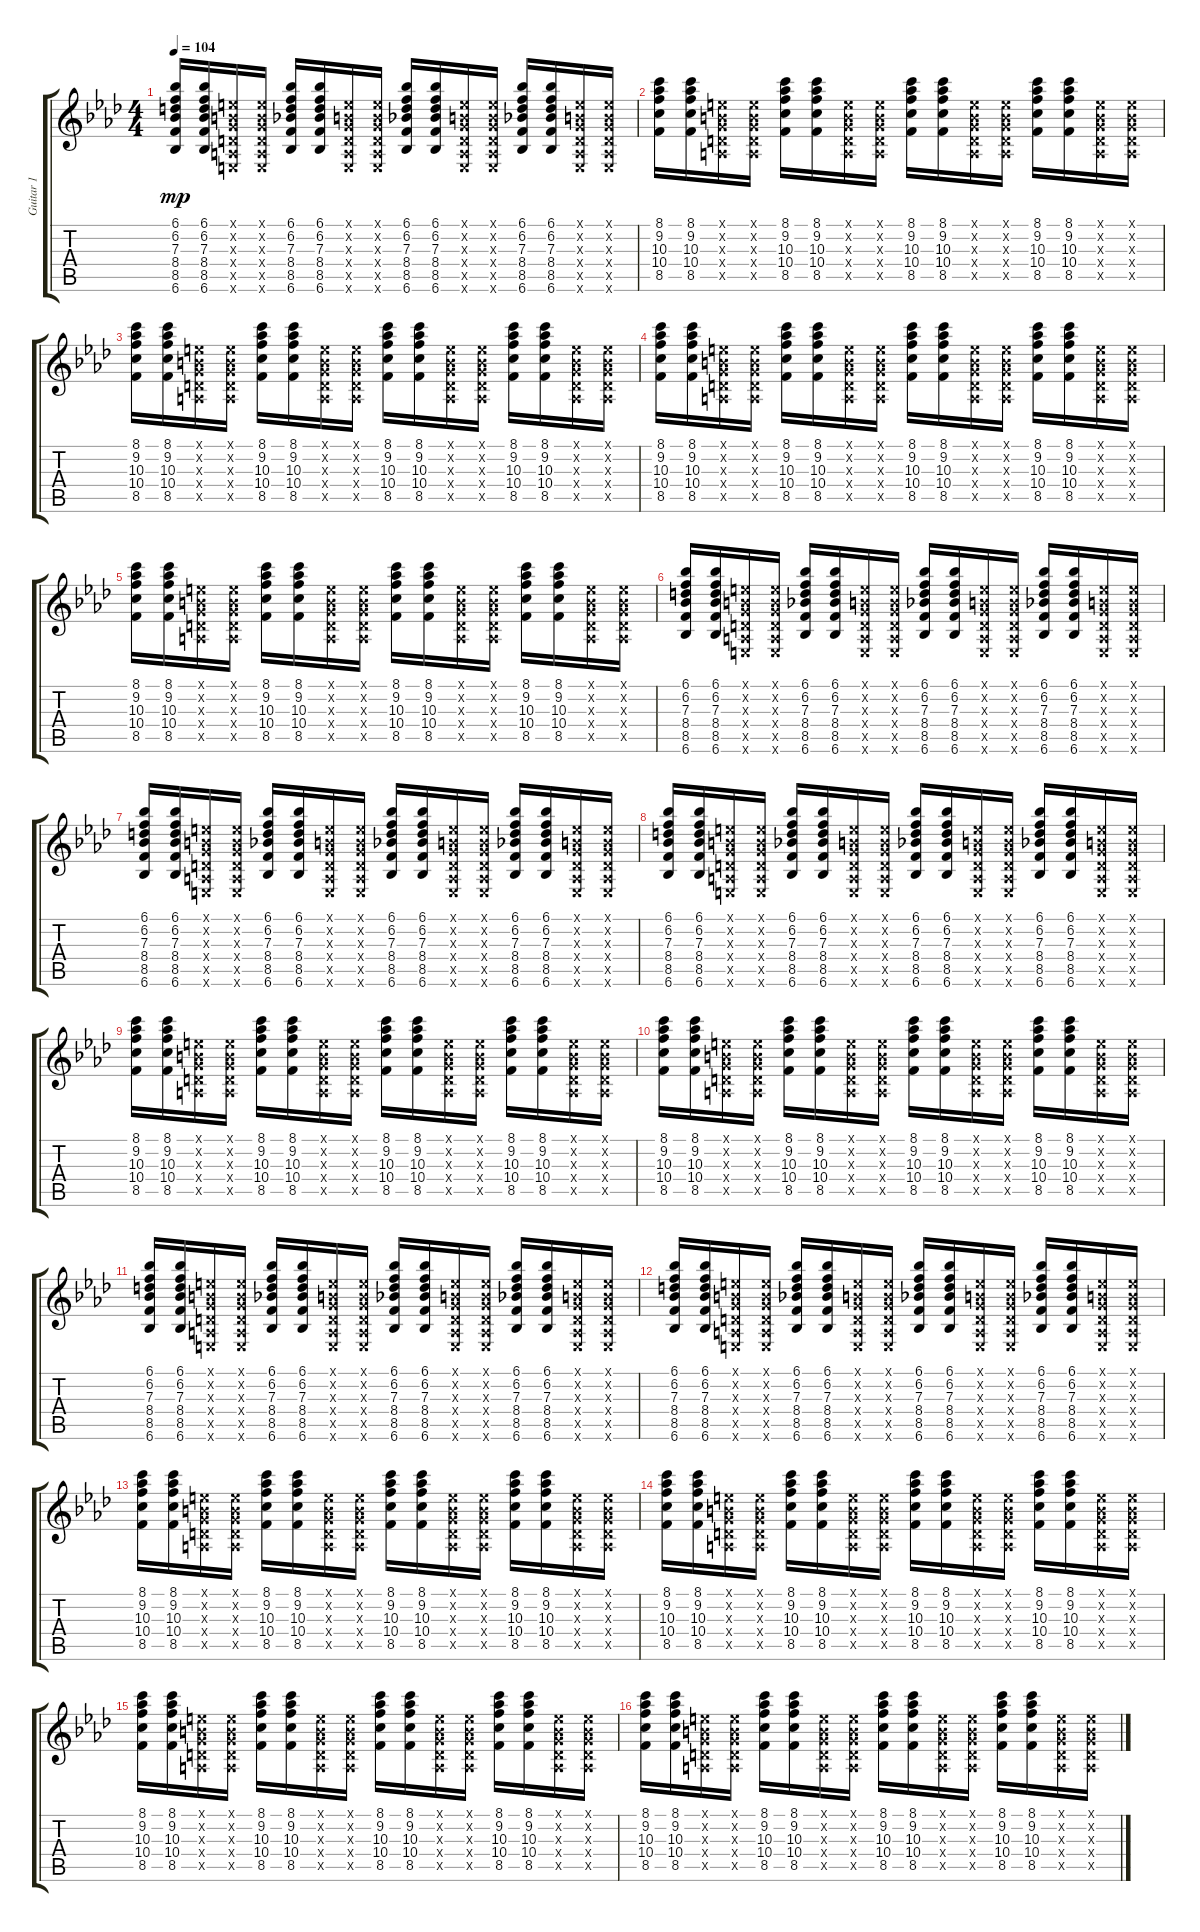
\track ("Guitar 1" "Guitar 1") {instrument acousticguitarnylon}
\staff {score tabs}
\tuning (E4 B3 G3 D3 A2 E2) {hide}
\ts (4 4)
\tempo 104
\clef g2
\ks ab
(6.1 6.2 7.3 8.4 8.5 6.6).16{dy mp} (6.1 6.2 7.3 8.4 8.5 6.6).16 (0.1{x} 0.2{x} 0.3{x} 0.4{x} 0.5{x} 0.6{x}).16 (0.1{x} 0.2{x} 0.3{x} 0.4{x} 0.5{x} 0.6{x}).16 (6.1 6.2 7.3 8.4 8.5 6.6).16 (6.1 6.2 7.3 8.4 8.5 6.6).16 (0.1{x} 0.2{x} 0.3{x} 0.4{x} 0.5{x} 0.6{x}).16 (0.1{x} 0.2{x} 0.3{x} 0.4{x} 0.5{x} 0.6{x}).16 (6.1 6.2 7.3 8.4 8.5 6.6).16 (6.1 6.2 7.3 8.4 8.5 6.6).16 (0.1{x} 0.2{x} 0.3{x} 0.4{x} 0.5{x} 0.6{x}).16 (0.1{x} 0.2{x} 0.3{x} 0.4{x} 0.5{x} 0.6{x}).16 (6.1 6.2 7.3 8.4 8.5 6.6).16 (6.1 6.2 7.3 8.4 8.5 6.6).16 (0.1{x} 0.2{x} 0.3{x} 0.4{x} 0.5{x} 0.6{x}).16 (0.1{x} 0.2{x} 0.3{x} 0.4{x} 0.5{x} 0.6{x}).16 |
(8.1 9.2 10.3 10.4 8.5).16 (8.1 9.2 10.3 10.4 8.5).16 (0.1{x} 0.2{x} 0.3{x} 0.4{x} 0.5{x}).16 (0.1{x} 0.2{x} 0.3{x} 0.4{x} 0.5{x}).16 (8.1 9.2 10.3 10.4 8.5).16 (8.1 9.2 10.3 10.4 8.5).16 (0.1{x} 0.2{x} 0.3{x} 0.4{x} 0.5{x}).16 (0.1{x} 0.2{x} 0.3{x} 0.4{x} 0.5{x}).16 (8.1 9.2 10.3 10.4 8.5).16 (8.1 9.2 10.3 10.4 8.5).16 (0.1{x} 0.2{x} 0.3{x} 0.4{x} 0.5{x}).16 (0.1{x} 0.2{x} 0.3{x} 0.4{x} 0.5{x}).16 (8.1 9.2 10.3 10.4 8.5).16 (8.1 9.2 10.3 10.4 8.5).16 (0.1{x} 0.2{x} 0.3{x} 0.4{x} 0.5{x}).16 (0.1{x} 0.2{x} 0.3{x} 0.4{x} 0.5{x}).16 |
(8.1 9.2 10.3 10.4 8.5).16 (8.1 9.2 10.3 10.4 8.5).16 (0.1{x} 0.2{x} 0.3{x} 0.4{x} 0.5{x}).16 (0.1{x} 0.2{x} 0.3{x} 0.4{x} 0.5{x}).16 (8.1 9.2 10.3 10.4 8.5).16 (8.1 9.2 10.3 10.4 8.5).16 (0.1{x} 0.2{x} 0.3{x} 0.4{x} 0.5{x}).16 (0.1{x} 0.2{x} 0.3{x} 0.4{x} 0.5{x}).16 (8.1 9.2 10.3 10.4 8.5).16 (8.1 9.2 10.3 10.4 8.5).16 (0.1{x} 0.2{x} 0.3{x} 0.4{x} 0.5{x}).16 (0.1{x} 0.2{x} 0.3{x} 0.4{x} 0.5{x}).16 (8.1 9.2 10.3 10.4 8.5).16 (8.1 9.2 10.3 10.4 8.5).16 (0.1{x} 0.2{x} 0.3{x} 0.4{x} 0.5{x}).16 (0.1{x} 0.2{x} 0.3{x} 0.4{x} 0.5{x}).16 |
(8.1 9.2 10.3 10.4 8.5).16 (8.1 9.2 10.3 10.4 8.5).16 (0.1{x} 0.2{x} 0.3{x} 0.4{x} 0.5{x}).16 (0.1{x} 0.2{x} 0.3{x} 0.4{x} 0.5{x}).16 (8.1 9.2 10.3 10.4 8.5).16 (8.1 9.2 10.3 10.4 8.5).16 (0.1{x} 0.2{x} 0.3{x} 0.4{x} 0.5{x}).16 (0.1{x} 0.2{x} 0.3{x} 0.4{x} 0.5{x}).16 (8.1 9.2 10.3 10.4 8.5).16 (8.1 9.2 10.3 10.4 8.5).16 (0.1{x} 0.2{x} 0.3{x} 0.4{x} 0.5{x}).16 (0.1{x} 0.2{x} 0.3{x} 0.4{x} 0.5{x}).16 (8.1 9.2 10.3 10.4 8.5).16 (8.1 9.2 10.3 10.4 8.5).16 (0.1{x} 0.2{x} 0.3{x} 0.4{x} 0.5{x}).16 (0.1{x} 0.2{x} 0.3{x} 0.4{x} 0.5{x}).16 |
(8.1 9.2 10.3 10.4 8.5).16 (8.1 9.2 10.3 10.4 8.5).16 (0.1{x} 0.2{x} 0.3{x} 0.4{x} 0.5{x}).16 (0.1{x} 0.2{x} 0.3{x} 0.4{x} 0.5{x}).16 (8.1 9.2 10.3 10.4 8.5).16 (8.1 9.2 10.3 10.4 8.5).16 (0.1{x} 0.2{x} 0.3{x} 0.4{x} 0.5{x}).16 (0.1{x} 0.2{x} 0.3{x} 0.4{x} 0.5{x}).16 (8.1 9.2 10.3 10.4 8.5).16 (8.1 9.2 10.3 10.4 8.5).16 (0.1{x} 0.2{x} 0.3{x} 0.4{x} 0.5{x}).16 (0.1{x} 0.2{x} 0.3{x} 0.4{x} 0.5{x}).16 (8.1 9.2 10.3 10.4 8.5).16 (8.1 9.2 10.3 10.4 8.5).16 (0.1{x} 0.2{x} 0.3{x} 0.4{x} 0.5{x}).16 (0.1{x} 0.2{x} 0.3{x} 0.4{x} 0.5{x}).16 |
(6.1 6.2 7.3 8.4 8.5 6.6).16 (6.1 6.2 7.3 8.4 8.5 6.6).16 (0.1{x} 0.2{x} 0.3{x} 0.4{x} 0.5{x} 0.6{x}).16 (0.1{x} 0.2{x} 0.3{x} 0.4{x} 0.5{x} 0.6{x}).16 (6.1 6.2 7.3 8.4 8.5 6.6).16 (6.1 6.2 7.3 8.4 8.5 6.6).16 (0.1{x} 0.2{x} 0.3{x} 0.4{x} 0.5{x} 0.6{x}).16 (0.1{x} 0.2{x} 0.3{x} 0.4{x} 0.5{x} 0.6{x}).16 (6.1 6.2 7.3 8.4 8.5 6.6).16 (6.1 6.2 7.3 8.4 8.5 6.6).16 (0.1{x} 0.2{x} 0.3{x} 0.4{x} 0.5{x} 0.6{x}).16 (0.1{x} 0.2{x} 0.3{x} 0.4{x} 0.5{x} 0.6{x}).16 (6.1 6.2 7.3 8.4 8.5 6.6).16 (6.1 6.2 7.3 8.4 8.5 6.6).16 (0.1{x} 0.2{x} 0.3{x} 0.4{x} 0.5{x} 0.6{x}).16 (0.1{x} 0.2{x} 0.3{x} 0.4{x} 0.5{x} 0.6{x}).16 |
(6.1 6.2 7.3 8.4 8.5 6.6).16 (6.1 6.2 7.3 8.4 8.5 6.6).16 (0.1{x} 0.2{x} 0.3{x} 0.4{x} 0.5{x} 0.6{x}).16 (0.1{x} 0.2{x} 0.3{x} 0.4{x} 0.5{x} 0.6{x}).16 (6.1 6.2 7.3 8.4 8.5 6.6).16 (6.1 6.2 7.3 8.4 8.5 6.6).16 (0.1{x} 0.2{x} 0.3{x} 0.4{x} 0.5{x} 0.6{x}).16 (0.1{x} 0.2{x} 0.3{x} 0.4{x} 0.5{x} 0.6{x}).16 (6.1 6.2 7.3 8.4 8.5 6.6).16 (6.1 6.2 7.3 8.4 8.5 6.6).16 (0.1{x} 0.2{x} 0.3{x} 0.4{x} 0.5{x} 0.6{x}).16 (0.1{x} 0.2{x} 0.3{x} 0.4{x} 0.5{x} 0.6{x}).16 (6.1 6.2 7.3 8.4 8.5 6.6).16 (6.1 6.2 7.3 8.4 8.5 6.6).16 (0.1{x} 0.2{x} 0.3{x} 0.4{x} 0.5{x} 0.6{x}).16 (0.1{x} 0.2{x} 0.3{x} 0.4{x} 0.5{x} 0.6{x}).16 |
(6.1 6.2 7.3 8.4 8.5 6.6).16 (6.1 6.2 7.3 8.4 8.5 6.6).16 (0.1{x} 0.2{x} 0.3{x} 0.4{x} 0.5{x} 0.6{x}).16 (0.1{x} 0.2{x} 0.3{x} 0.4{x} 0.5{x} 0.6{x}).16 (6.1 6.2 7.3 8.4 8.5 6.6).16 (6.1 6.2 7.3 8.4 8.5 6.6).16 (0.1{x} 0.2{x} 0.3{x} 0.4{x} 0.5{x} 0.6{x}).16 (0.1{x} 0.2{x} 0.3{x} 0.4{x} 0.5{x} 0.6{x}).16 (6.1 6.2 7.3 8.4 8.5 6.6).16 (6.1 6.2 7.3 8.4 8.5 6.6).16 (0.1{x} 0.2{x} 0.3{x} 0.4{x} 0.5{x} 0.6{x}).16 (0.1{x} 0.2{x} 0.3{x} 0.4{x} 0.5{x} 0.6{x}).16 (6.1 6.2 7.3 8.4 8.5 6.6).16 (6.1 6.2 7.3 8.4 8.5 6.6).16 (0.1{x} 0.2{x} 0.3{x} 0.4{x} 0.5{x} 0.6{x}).16 (0.1{x} 0.2{x} 0.3{x} 0.4{x} 0.5{x} 0.6{x}).16 |
(8.1 9.2 10.3 10.4 8.5).16 (8.1 9.2 10.3 10.4 8.5).16 (0.1{x} 0.2{x} 0.3{x} 0.4{x} 0.5{x}).16 (0.1{x} 0.2{x} 0.3{x} 0.4{x} 0.5{x}).16 (8.1 9.2 10.3 10.4 8.5).16 (8.1 9.2 10.3 10.4 8.5).16 (0.1{x} 0.2{x} 0.3{x} 0.4{x} 0.5{x}).16 (0.1{x} 0.2{x} 0.3{x} 0.4{x} 0.5{x}).16 (8.1 9.2 10.3 10.4 8.5).16 (8.1 9.2 10.3 10.4 8.5).16 (0.1{x} 0.2{x} 0.3{x} 0.4{x} 0.5{x}).16 (0.1{x} 0.2{x} 0.3{x} 0.4{x} 0.5{x}).16 (8.1 9.2 10.3 10.4 8.5).16 (8.1 9.2 10.3 10.4 8.5).16 (0.1{x} 0.2{x} 0.3{x} 0.4{x} 0.5{x}).16 (0.1{x} 0.2{x} 0.3{x} 0.4{x} 0.5{x}).16 |
(8.1 9.2 10.3 10.4 8.5).16 (8.1 9.2 10.3 10.4 8.5).16 (0.1{x} 0.2{x} 0.3{x} 0.4{x} 0.5{x}).16 (0.1{x} 0.2{x} 0.3{x} 0.4{x} 0.5{x}).16 (8.1 9.2 10.3 10.4 8.5).16 (8.1 9.2 10.3 10.4 8.5).16 (0.1{x} 0.2{x} 0.3{x} 0.4{x} 0.5{x}).16 (0.1{x} 0.2{x} 0.3{x} 0.4{x} 0.5{x}).16 (8.1 9.2 10.3 10.4 8.5).16 (8.1 9.2 10.3 10.4 8.5).16 (0.1{x} 0.2{x} 0.3{x} 0.4{x} 0.5{x}).16 (0.1{x} 0.2{x} 0.3{x} 0.4{x} 0.5{x}).16 (8.1 9.2 10.3 10.4 8.5).16 (8.1 9.2 10.3 10.4 8.5).16 (0.1{x} 0.2{x} 0.3{x} 0.4{x} 0.5{x}).16 (0.1{x} 0.2{x} 0.3{x} 0.4{x} 0.5{x}).16 |
(6.1 6.2 7.3 8.4 8.5 6.6).16 (6.1 6.2 7.3 8.4 8.5 6.6).16 (0.1{x} 0.2{x} 0.3{x} 0.4{x} 0.5{x} 0.6{x}).16 (0.1{x} 0.2{x} 0.3{x} 0.4{x} 0.5{x} 0.6{x}).16 (6.1 6.2 7.3 8.4 8.5 6.6).16 (6.1 6.2 7.3 8.4 8.5 6.6).16 (0.1{x} 0.2{x} 0.3{x} 0.4{x} 0.5{x} 0.6{x}).16 (0.1{x} 0.2{x} 0.3{x} 0.4{x} 0.5{x} 0.6{x}).16 (6.1 6.2 7.3 8.4 8.5 6.6).16 (6.1 6.2 7.3 8.4 8.5 6.6).16 (0.1{x} 0.2{x} 0.3{x} 0.4{x} 0.5{x} 0.6{x}).16 (0.1{x} 0.2{x} 0.3{x} 0.4{x} 0.5{x} 0.6{x}).16 (6.1 6.2 7.3 8.4 8.5 6.6).16 (6.1 6.2 7.3 8.4 8.5 6.6).16 (0.1{x} 0.2{x} 0.3{x} 0.4{x} 0.5{x} 0.6{x}).16 (0.1{x} 0.2{x} 0.3{x} 0.4{x} 0.5{x} 0.6{x}).16 |
(6.1 6.2 7.3 8.4 8.5 6.6).16 (6.1 6.2 7.3 8.4 8.5 6.6).16 (0.1{x} 0.2{x} 0.3{x} 0.4{x} 0.5{x} 0.6{x}).16 (0.1{x} 0.2{x} 0.3{x} 0.4{x} 0.5{x} 0.6{x}).16 (6.1 6.2 7.3 8.4 8.5 6.6).16 (6.1 6.2 7.3 8.4 8.5 6.6).16 (0.1{x} 0.2{x} 0.3{x} 0.4{x} 0.5{x} 0.6{x}).16 (0.1{x} 0.2{x} 0.3{x} 0.4{x} 0.5{x} 0.6{x}).16 (6.1 6.2 7.3 8.4 8.5 6.6).16 (6.1 6.2 7.3 8.4 8.5 6.6).16 (0.1{x} 0.2{x} 0.3{x} 0.4{x} 0.5{x} 0.6{x}).16 (0.1{x} 0.2{x} 0.3{x} 0.4{x} 0.5{x} 0.6{x}).16 (6.1 6.2 7.3 8.4 8.5 6.6).16 (6.1 6.2 7.3 8.4 8.5 6.6).16 (0.1{x} 0.2{x} 0.3{x} 0.4{x} 0.5{x} 0.6{x}).16 (0.1{x} 0.2{x} 0.3{x} 0.4{x} 0.5{x} 0.6{x}).16 |
(8.1 9.2 10.3 10.4 8.5).16 (8.1 9.2 10.3 10.4 8.5).16 (0.1{x} 0.2{x} 0.3{x} 0.4{x} 0.5{x}).16 (0.1{x} 0.2{x} 0.3{x} 0.4{x} 0.5{x}).16 (8.1 9.2 10.3 10.4 8.5).16 (8.1 9.2 10.3 10.4 8.5).16 (0.1{x} 0.2{x} 0.3{x} 0.4{x} 0.5{x}).16 (0.1{x} 0.2{x} 0.3{x} 0.4{x} 0.5{x}).16 (8.1 9.2 10.3 10.4 8.5).16 (8.1 9.2 10.3 10.4 8.5).16 (0.1{x} 0.2{x} 0.3{x} 0.4{x} 0.5{x}).16 (0.1{x} 0.2{x} 0.3{x} 0.4{x} 0.5{x}).16 (8.1 9.2 10.3 10.4 8.5).16 (8.1 9.2 10.3 10.4 8.5).16 (0.1{x} 0.2{x} 0.3{x} 0.4{x} 0.5{x}).16 (0.1{x} 0.2{x} 0.3{x} 0.4{x} 0.5{x}).16 |
(8.1 9.2 10.3 10.4 8.5).16 (8.1 9.2 10.3 10.4 8.5).16 (0.1{x} 0.2{x} 0.3{x} 0.4{x} 0.5{x}).16 (0.1{x} 0.2{x} 0.3{x} 0.4{x} 0.5{x}).16 (8.1 9.2 10.3 10.4 8.5).16 (8.1 9.2 10.3 10.4 8.5).16 (0.1{x} 0.2{x} 0.3{x} 0.4{x} 0.5{x}).16 (0.1{x} 0.2{x} 0.3{x} 0.4{x} 0.5{x}).16 (8.1 9.2 10.3 10.4 8.5).16 (8.1 9.2 10.3 10.4 8.5).16 (0.1{x} 0.2{x} 0.3{x} 0.4{x} 0.5{x}).16 (0.1{x} 0.2{x} 0.3{x} 0.4{x} 0.5{x}).16 (8.1 9.2 10.3 10.4 8.5).16 (8.1 9.2 10.3 10.4 8.5).16 (0.1{x} 0.2{x} 0.3{x} 0.4{x} 0.5{x}).16 (0.1{x} 0.2{x} 0.3{x} 0.4{x} 0.5{x}).16 |
(8.1 9.2 10.3 10.4 8.5).16 (8.1 9.2 10.3 10.4 8.5).16 (0.1{x} 0.2{x} 0.3{x} 0.4{x} 0.5{x}).16 (0.1{x} 0.2{x} 0.3{x} 0.4{x} 0.5{x}).16 (8.1 9.2 10.3 10.4 8.5).16 (8.1 9.2 10.3 10.4 8.5).16 (0.1{x} 0.2{x} 0.3{x} 0.4{x} 0.5{x}).16 (0.1{x} 0.2{x} 0.3{x} 0.4{x} 0.5{x}).16 (8.1 9.2 10.3 10.4 8.5).16 (8.1 9.2 10.3 10.4 8.5).16 (0.1{x} 0.2{x} 0.3{x} 0.4{x} 0.5{x}).16 (0.1{x} 0.2{x} 0.3{x} 0.4{x} 0.5{x}).16 (8.1 9.2 10.3 10.4 8.5).16 (8.1 9.2 10.3 10.4 8.5).16 (0.1{x} 0.2{x} 0.3{x} 0.4{x} 0.5{x}).16 (0.1{x} 0.2{x} 0.3{x} 0.4{x} 0.5{x}).16 |
(8.1 9.2 10.3 10.4 8.5).16 (8.1 9.2 10.3 10.4 8.5).16 (0.1{x} 0.2{x} 0.3{x} 0.4{x} 0.5{x}).16 (0.1{x} 0.2{x} 0.3{x} 0.4{x} 0.5{x}).16 (8.1 9.2 10.3 10.4 8.5).16 (8.1 9.2 10.3 10.4 8.5).16 (0.1{x} 0.2{x} 0.3{x} 0.4{x} 0.5{x}).16 (0.1{x} 0.2{x} 0.3{x} 0.4{x} 0.5{x}).16 (8.1 9.2 10.3 10.4 8.5).16 (8.1 9.2 10.3 10.4 8.5).16 (0.1{x} 0.2{x} 0.3{x} 0.4{x} 0.5{x}).16 (0.1{x} 0.2{x} 0.3{x} 0.4{x} 0.5{x}).16 (8.1 9.2 10.3 10.4 8.5).16 (8.1 9.2 10.3 10.4 8.5).16 (0.1{x} 0.2{x} 0.3{x} 0.4{x} 0.5{x}).16 (0.1{x} 0.2{x} 0.3{x} 0.4{x} 0.5{x}).16
